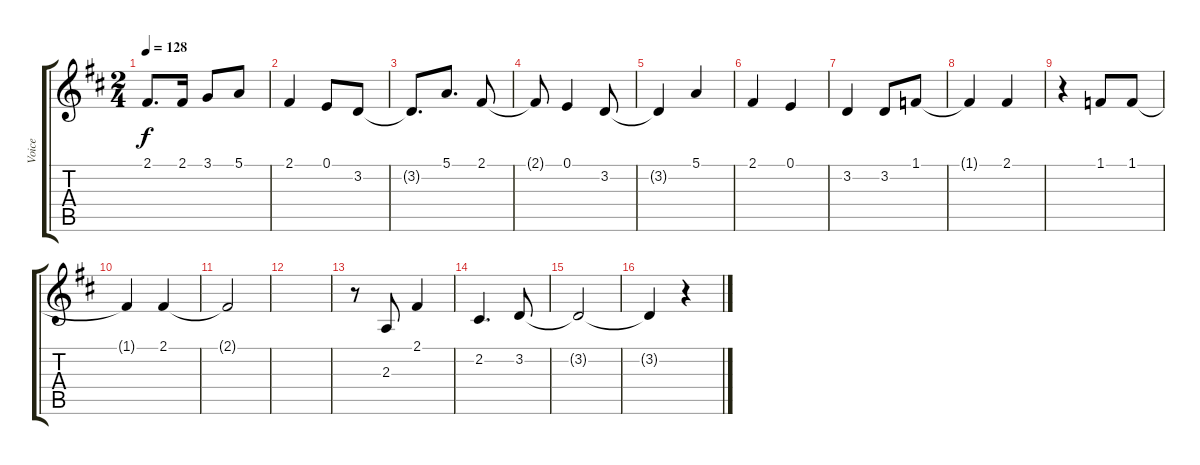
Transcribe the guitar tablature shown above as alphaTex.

\track ("Voice " "Voice ") {instrument accordion}
\staff {score tabs}
\tuning (E4 B3 G3 D3 A2 E2) {hide}
\ts (2 4)
\tempo 128
\clef g2
\ks d
2.1{t}.8{d dy f} 2.1.16 3.1.8 5.1.8 |
2.1.4 0.1.8 3.2.8 |
3.2{t}.8{d} 5.1.8{d} 2.1.8 |
2.1{t}.8 0.1.4 3.2.8 |
3.2{t}.4 5.1.4 |
2.1.4 0.1.4 |
3.2.4 3.2.8 1.1.8 |
1.1{t}.4 2.1.4 |
r.4 1.1.8 1.1.8 |
1.1{t}.4 2.1.4 |
2.1{t}.2 |
|
r.8 2.3.8 2.1.4 |
2.2.4{d} 3.2.8 |
3.2{t}.2 |
3.2{t}.4 r.4
